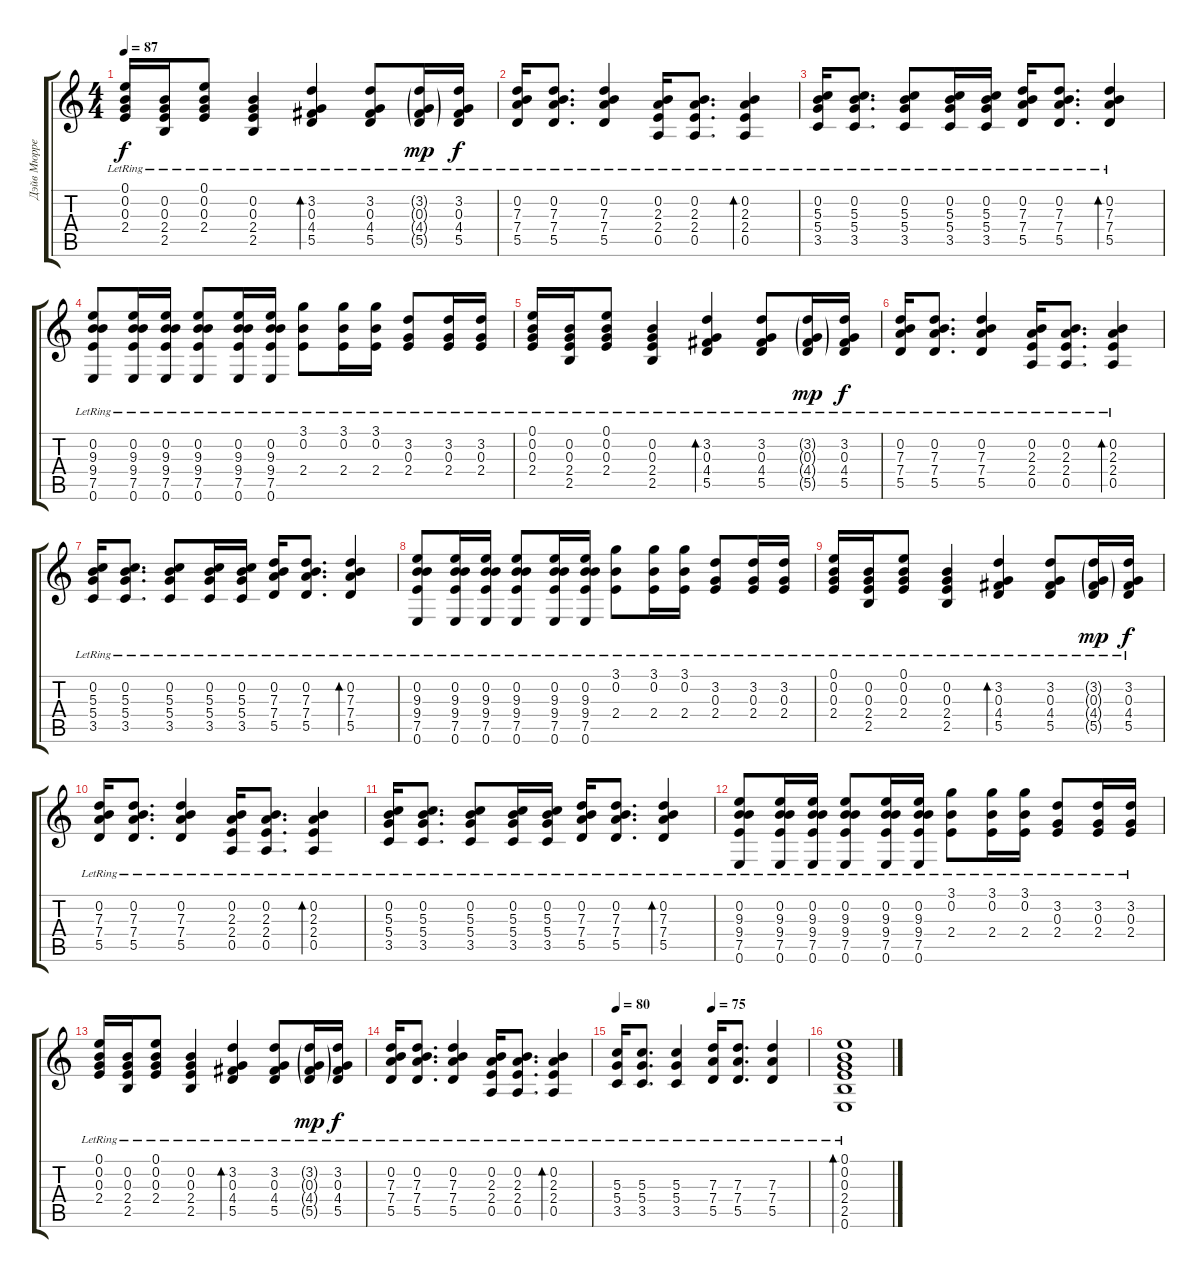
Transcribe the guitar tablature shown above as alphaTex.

\track ("Дэйв Мюррей" "Дэйв Мюрре") {instrument electricguitarclean}
\staff {score tabs}
\tuning (E4 B3 G3 D3 A2 E2) {hide}
\ts (4 4)
\tempo 87
\clef g2
\ks c
(0.1{lr} 0.2{lr} 0.3{lr} 2.4{lr}).16{dy f} (0.2{lr} 0.3{lr} 2.4{lr} 2.5{lr}).16 (0.1{lr} 0.2{lr} 0.3{lr} 2.4{lr}).8 (0.2{lr} 0.3{lr} 2.4{lr} 2.5{lr}).4 (3.2{lr} 0.3{lr} 4.4{lr} 5.5{lr}).4{bd 120} (3.2{lr} 0.3{lr} 4.4{lr} 5.5{lr}).8 (3.2{g lr} 0.3{g lr} 4.4{g lr} 5.5{g lr}).16{dy mp} (3.2{lr} 0.3{lr} 4.4{lr} 5.5{lr}).16{dy f} |
(0.2{lr} 7.3{lr} 7.4{lr} 5.5{lr}).16 (0.2{lr} 7.3{lr} 7.4{lr} 5.5{lr}).8{d} (0.2{lr} 7.3{lr} 7.4{lr} 5.5{lr}).4 (0.2{lr} 2.3{lr} 2.4{lr} 0.5{lr}).16 (0.2{lr} 2.3{lr} 2.4{lr} 0.5{lr}).8{d} (0.2{lr} 2.3{lr} 2.4{lr} 0.5{lr}).4{bd 120} |
(0.2{lr} 5.3{lr} 5.4{lr} 3.5{lr}).16 (0.2{lr} 5.3{lr} 5.4{lr} 3.5{lr}).8{d} (0.2{lr} 5.3{lr} 5.4{lr} 3.5{lr}).8 (0.2{lr} 5.3{lr} 5.4{lr} 3.5{lr}).16 (0.2{lr} 5.3{lr} 5.4{lr} 3.5{lr}).16 (0.2{lr} 7.3{lr} 7.4{lr} 5.5{lr}).16 (0.2{lr} 7.3{lr} 7.4{lr} 5.5{lr}).8{d} (0.2{lr} 7.3{lr} 7.4{lr} 5.5{lr}).4{bd 120} |
(0.2{lr} 9.3{lr} 9.4{lr} 7.5{lr} 0.6{lr}).8 (0.2{lr} 9.3{lr} 9.4{lr} 7.5{lr} 0.6{lr}).16 (0.2{lr} 9.3{lr} 9.4{lr} 7.5{lr} 0.6{lr}).16 (0.2{lr} 9.3{lr} 9.4{lr} 7.5{lr} 0.6{lr}).8 (0.2{lr} 9.3{lr} 9.4{lr} 7.5{lr} 0.6{lr}).16 (0.2{lr} 9.3{lr} 9.4{lr} 7.5{lr} 0.6{lr}).16 (3.1{lr} 0.2{lr} 2.4{lr}).8 (3.1{lr} 0.2{lr} 2.4{lr}).16 (3.1{lr} 0.2{lr} 2.4{lr}).16 (3.2{lr} 0.3{lr} 2.4{lr}).8 (3.2{lr} 0.3{lr} 2.4{lr}).16 (3.2{lr} 0.3{lr} 2.4{lr}).16 |
(0.1{lr} 0.2{lr} 0.3{lr} 2.4{lr}).16 (0.2{lr} 0.3{lr} 2.4{lr} 2.5{lr}).16 (0.1{lr} 0.2{lr} 0.3{lr} 2.4{lr}).8 (0.2{lr} 0.3{lr} 2.4{lr} 2.5{lr}).4 (3.2{lr} 0.3{lr} 4.4{lr} 5.5{lr}).4{bd 120} (3.2{lr} 0.3{lr} 4.4{lr} 5.5{lr}).8 (3.2{g lr} 0.3{g lr} 4.4{g lr} 5.5{g lr}).16{dy mp} (3.2{lr} 0.3{lr} 4.4{lr} 5.5{lr}).16{dy f} |
(0.2{lr} 7.3{lr} 7.4{lr} 5.5{lr}).16 (0.2{lr} 7.3{lr} 7.4{lr} 5.5{lr}).8{d} (0.2{lr} 7.3{lr} 7.4{lr} 5.5{lr}).4 (0.2{lr} 2.3{lr} 2.4{lr} 0.5{lr}).16 (0.2{lr} 2.3{lr} 2.4{lr} 0.5{lr}).8{d} (0.2{lr} 2.3{lr} 2.4{lr} 0.5{lr}).4{bd 120} |
(0.2{lr} 5.3{lr} 5.4{lr} 3.5{lr}).16 (0.2{lr} 5.3{lr} 5.4{lr} 3.5{lr}).8{d} (0.2{lr} 5.3{lr} 5.4{lr} 3.5{lr}).8 (0.2{lr} 5.3{lr} 5.4{lr} 3.5{lr}).16 (0.2{lr} 5.3{lr} 5.4{lr} 3.5{lr}).16 (0.2{lr} 7.3{lr} 7.4{lr} 5.5{lr}).16 (0.2{lr} 7.3{lr} 7.4{lr} 5.5{lr}).8{d} (0.2{lr} 7.3{lr} 7.4{lr} 5.5{lr}).4{bd 120} |
(0.2{lr} 9.3{lr} 9.4{lr} 7.5{lr} 0.6{lr}).8 (0.2{lr} 9.3{lr} 9.4{lr} 7.5{lr} 0.6{lr}).16 (0.2{lr} 9.3{lr} 9.4{lr} 7.5{lr} 0.6{lr}).16 (0.2{lr} 9.3{lr} 9.4{lr} 7.5{lr} 0.6{lr}).8 (0.2{lr} 9.3{lr} 9.4{lr} 7.5{lr} 0.6{lr}).16 (0.2{lr} 9.3{lr} 9.4{lr} 7.5{lr} 0.6{lr}).16 (3.1{lr} 0.2{lr} 2.4{lr}).8 (3.1{lr} 0.2{lr} 2.4{lr}).16 (3.1{lr} 0.2{lr} 2.4{lr}).16 (3.2{lr} 0.3{lr} 2.4{lr}).8 (3.2{lr} 0.3{lr} 2.4{lr}).16 (3.2{lr} 0.3{lr} 2.4{lr}).16 |
(0.1{lr} 0.2{lr} 0.3{lr} 2.4{lr}).16 (0.2{lr} 0.3{lr} 2.4{lr} 2.5{lr}).16 (0.1{lr} 0.2{lr} 0.3{lr} 2.4{lr}).8 (0.2{lr} 0.3{lr} 2.4{lr} 2.5{lr}).4 (3.2{lr} 0.3{lr} 4.4{lr} 5.5{lr}).4{bd 120} (3.2{lr} 0.3{lr} 4.4{lr} 5.5{lr}).8 (3.2{g lr} 0.3{g lr} 4.4{g lr} 5.5{g lr}).16{dy mp} (3.2{lr} 0.3{lr} 4.4{lr} 5.5{lr}).16{dy f} |
(0.2{lr} 7.3{lr} 7.4{lr} 5.5{lr}).16 (0.2{lr} 7.3{lr} 7.4{lr} 5.5{lr}).8{d} (0.2{lr} 7.3{lr} 7.4{lr} 5.5{lr}).4 (0.2{lr} 2.3{lr} 2.4{lr} 0.5{lr}).16 (0.2{lr} 2.3{lr} 2.4{lr} 0.5{lr}).8{d} (0.2{lr} 2.3{lr} 2.4{lr} 0.5{lr}).4{bd 120} |
(0.2{lr} 5.3{lr} 5.4{lr} 3.5{lr}).16 (0.2{lr} 5.3{lr} 5.4{lr} 3.5{lr}).8{d} (0.2{lr} 5.3{lr} 5.4{lr} 3.5{lr}).8 (0.2{lr} 5.3{lr} 5.4{lr} 3.5{lr}).16 (0.2{lr} 5.3{lr} 5.4{lr} 3.5{lr}).16 (0.2{lr} 7.3{lr} 7.4{lr} 5.5{lr}).16 (0.2{lr} 7.3{lr} 7.4{lr} 5.5{lr}).8{d} (0.2{lr} 7.3{lr} 7.4{lr} 5.5{lr}).4{bd 120} |
(0.2{lr} 9.3{lr} 9.4{lr} 7.5{lr} 0.6{lr}).8 (0.2{lr} 9.3{lr} 9.4{lr} 7.5{lr} 0.6{lr}).16 (0.2{lr} 9.3{lr} 9.4{lr} 7.5{lr} 0.6{lr}).16 (0.2{lr} 9.3{lr} 9.4{lr} 7.5{lr} 0.6{lr}).8 (0.2{lr} 9.3{lr} 9.4{lr} 7.5{lr} 0.6{lr}).16 (0.2{lr} 9.3{lr} 9.4{lr} 7.5{lr} 0.6{lr}).16 (3.1{lr} 0.2{lr} 2.4{lr}).8 (3.1{lr} 0.2{lr} 2.4{lr}).16 (3.1{lr} 0.2{lr} 2.4{lr}).16 (3.2{lr} 0.3{lr} 2.4{lr}).8 (3.2{lr} 0.3{lr} 2.4{lr}).16 (3.2{lr} 0.3{lr} 2.4{lr}).16 |
(0.1{lr} 0.2{lr} 0.3{lr} 2.4{lr}).16 (0.2{lr} 0.3{lr} 2.4{lr} 2.5{lr}).16 (0.1{lr} 0.2{lr} 0.3{lr} 2.4{lr}).8 (0.2{lr} 0.3{lr} 2.4{lr} 2.5{lr}).4 (3.2{lr} 0.3{lr} 4.4{lr} 5.5{lr}).4{bd 120} (3.2{lr} 0.3{lr} 4.4{lr} 5.5{lr}).8 (3.2{g lr} 0.3{g lr} 4.4{g lr} 5.5{g lr}).16{dy mp} (3.2{lr} 0.3{lr} 4.4{lr} 5.5{lr}).16{dy f} |
(0.2{lr} 7.3{lr} 7.4{lr} 5.5{lr}).16 (0.2{lr} 7.3{lr} 7.4{lr} 5.5{lr}).8{d} (0.2{lr} 7.3{lr} 7.4{lr} 5.5{lr}).4 (0.2{lr} 2.3{lr} 2.4{lr} 0.5{lr}).16 (0.2{lr} 2.3{lr} 2.4{lr} 0.5{lr}).8{d} (0.2{lr} 2.3{lr} 2.4{lr} 0.5{lr}).4{bd 120} |
\tempo 80
\tempo (75 0.5)
(5.3{lr} 5.4{lr} 3.5{lr}).16 (5.3{lr} 5.4{lr} 3.5{lr}).8{d} (5.3{lr} 5.4{lr} 3.5{lr}).4 (7.3{lr} 7.4{lr} 5.5{lr}).16 (7.3{lr} 7.4{lr} 5.5{lr}).8{d} (7.3{lr} 7.4{lr} 5.5{lr}).4 |
(0.1{lr} 0.2{lr} 0.3{lr} 2.4{lr} 2.5{lr} 0.6{lr}).1{bd 240}
